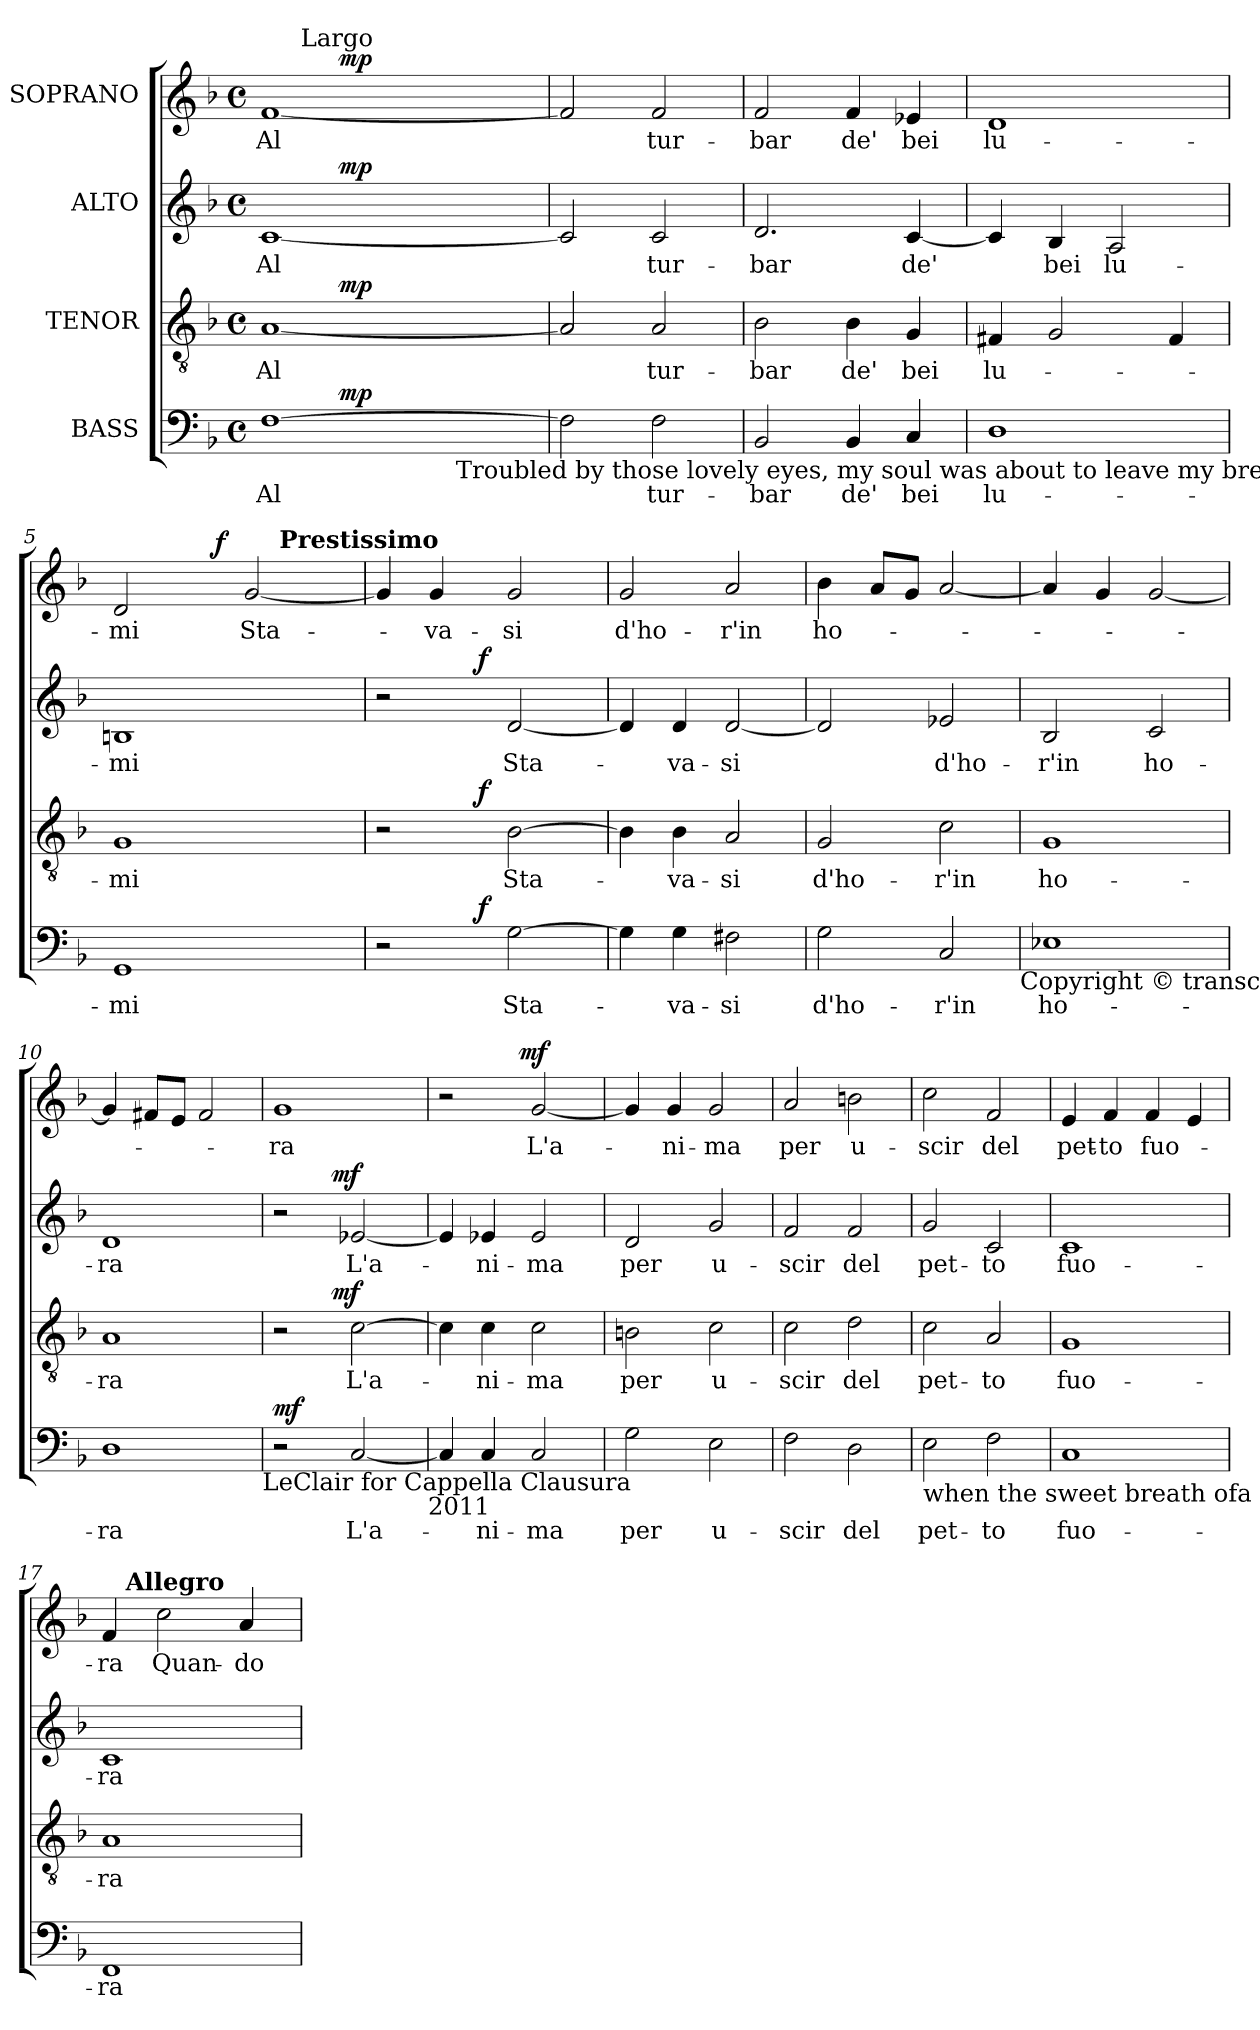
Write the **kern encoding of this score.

**kern	**text	**dynam	**kern	**text	**dynam	**kern	**text	**dynam	**kern	**text	**dynam
*part4	*part4	*part4	*part3	*part3	*part3	*part2	*part2	*part2	*part1	*part1	*part1
*staff4	*staff4	*staff4	*staff3	*staff3	*staff3	*staff2	*staff2	*staff2	*staff1	*staff1	*staff1
*I"BASS	*	*	*I"TENOR	*	*	*I"ALTO	*	*	*I"SOPRANO	*	*
*clefF4	*	*	*clefGv2	*	*	*clefG2	*	*	*clefG2	*	*
*k[b-]	*	*	*k[b-]	*	*	*k[b-]	*	*	*k[b-]	*	*
*F:	*	*	*F:	*	*	*F:	*	*	*F:	*	*
*M4/4	*	*	*M4/4	*	*	*M4/4	*	*	*M4/4	*	*
*met(c)	*	*	*met(c)	*	*	*met(c)	*	*	*met(c)	*	*
=1	=1	=1	=1	=1	=1	=1	=1	=1	=1	=1	=1
!	!LO:LY:b	!	!	!LO:LY:b	!	!	!LO:LY:b	!	!	!LO:LY:b	!
*^	*	*	*^	*	*	*^	*	*	*^	*	*
*	*^	*	*	*	*	*	*	*	*	*	*	*	*^	*	*
[>1F	4ryy	2ryy	Al	.	[<1A	4ryy	Al	.	[<1c	4ryy	Al	.	[<1f	4ryy	8ryy	Al	.
*	*	*	*	*	*	*	*	*	*	*	*	*	*MM80	*	*	*	*
!	!	!	!	!	!	!	!	!	!	!	!	!	!	!	!LO:TX:a:t=Largo	!	!
.	.	.	.	.	.	.	.	.	.	.	.	.	.	.	2..ryy	.	.
!	!	!	!	!LO:DY:a	!	!	!	!LO:DY:a	!	!	!	!LO:DY:a	!	!	!	!	!LO:DY:a
.	2.ryy	.	.	mp	.	2.ryy	.	mp	.	2.ryy	.	mp	.	2.ryy	.	.	mp
.	.	8ryy	.	.	.	.	.	.	.	.	.	.	.	.	.	.	.
.	.	32ryy	.	.	.	.	.	.	.	.	.	.	.	.	.	.	.
!	!	!LO:TX:b:t=Troubled by those lovely eyes, my soul was about to leave my breast	!	!	!	!	!	!	!	!	!	!	!	!	!	!	!
.	.	4ryy	.	.	.	.	.	.	.	.	.	.	.	.	.	.	.
.	.	16.ryy	.	.	.	.	.	.	.	.	.	.	.	.	.	.	.
*v	*v	*v	*	*	*	*	*	*	*v	*v	*	*	*v	*v	*v	*	*
*	*	*	*v	*v	*	*	*	*	*	*	*	*
=2	=2	=2	=2	=2	=2	=2	=2	=2	=2	=2	=2
2F\]	.	.	2A/]	.	.	2c/]	.	.	2f/]	.	.
!	!LO:LY:b	!	!	!LO:LY:b	!	!	!LO:LY:b	!	!	!LO:LY:b	!
2F\	tur-	.	2A/	tur-	.	2c/	tur-	.	2f/	tur-	.
=3	=3	=3	=3	=3	=3	=3	=3	=3	=3	=3	=3
!	!LO:LY:b	!	!	!LO:LY:b	!	!	!LO:LY:b	!	!	!LO:LY:b	!
2BB-/	-bar	.	2B-\	-bar	.	2.d/	-bar	.	2f/	-bar	.
!	!LO:LY:b	!	!	!LO:LY:b	!	!	!	!	!	!LO:LY:b	!
4BB-/	de'	.	4B-\	de'	.	.	.	.	4f/	de'	.
!	!LO:LY:b	!	!	!LO:LY:b	!	!	!LO:LY:b	!	!	!LO:LY:b	!
4C/	bei	.	4G/	bei	.	[<4c/	de'	.	4e-X/	bei	.
=4	=4	=4	=4	=4	=4	=4	=4	=4	=4	=4	=4
!	!LO:LY:b	!	!	!LO:LY:b	!	!	!	!	!	!LO:LY:b	!
1D	lu-	.	4F#X/	lu-	.	4c/]	.	.	1d	lu-	.
!	!	!	!	!	!	!	!LO:LY:b	!	!	!	!
.	.	.	2G/	.	.	4B-/	bei	.	.	.	.
!	!	!	!	!	!	!	!LO:LY:b	!	!	!	!
.	.	.	.	.	.	2A/	lu-	.	.	.	.
.	.	.	4F#/	.	.	.	.	.	.	.	.
=5	=5	=5	=5	=5	=5	=5	=5	=5	=5	=5	=5
!	!LO:LY:b	!	!	!LO:LY:b	!	!	!LO:LY:b	!	!	!LO:LY:b	!
*	*	*	*	*	*	*	*	*	*^	*	*
*	*	*	*	*	*	*	*	*	*	*^	*	*
1GG	-mi	.	1G	-mi	.	1Bn	-mi	.	2d/	4ryy	2ryy	-mi	.
.	.	.	.	.	.	.	.	.	.	8ryy	.	.	.
.	.	.	.	.	.	.	.	.	.	32ryy	.	.	.
!	!	!	!	!	!	!	!	!	!	!	!	!	!LO:DY:a
.	.	.	.	.	.	.	.	.	.	2ryy	.	.	f
!	!	!	!	!	!	!	!	!	!	!	!	!LO:LY:b	!
.	.	.	.	.	.	.	.	.	[<2g/	.	8ryy	Sta-	.
!	!	!	!	!	!	!	!	!	!	!	!LO:TX:a:B:t=Prestissimo	!	!
.	.	.	.	.	.	.	.	.	.	.	4.ryy	.	.
.	.	.	.	.	.	.	.	.	.	16.ryy	.	.	.
*	*	*	*	*	*	*	*	*	*v	*v	*v	*	*
=6	=6	=6	=6	=6	=6	=6	=6	=6	=6	=6	=6
*^	*	*	*^	*	*	*^	*	*	*	*	*
2r	4ryy	.	.	2r	4ryy	.	.	2r	4ryy	.	.	4g/]	.	.
!	!	!	!	!	!	!	!	!	!	!	!	!	!LO:LY:b	!
.	8ryy	.	.	.	8ryy	.	.	.	8ryy	.	.	4g/	-va-	.
.	32ryy	.	.	.	32ryy	.	.	.	32ryy	.	.	.	.	.
!	!	!	!LO:DY:a	!	!	!	!LO:DY:a	!	!	!	!LO:DY:a	!	!	!
.	2ryy	.	f	.	2ryy	.	f	.	2ryy	.	f	.	.	.
!	!	!LO:LY:b	!	!	!	!LO:LY:b	!	!	!	!LO:LY:b	!	!	!LO:LY:b	!
[<2G\	.	Sta-	.	[<2B-\	.	Sta-	.	[<2d/	.	Sta-	.	2g/	-si	.
.	16.ryy	.	.	.	16.ryy	.	.	.	16.ryy	.	.	.	.	.
!!LO:LB:g=z
=7	=7	=7	=7	=7	=7	=7	=7	=7	=7	=7	=7	=7	=7	=7
!	!	!	!	!	!	!	!	!	!	!	!	!	!LO:LY:b	!
*v	*v	*	*	*	*	*	*	*v	*v	*	*	*	*	*
*	*	*	*v	*v	*	*	*	*	*	*	*	*
4G\]	.	.	4B-\]	.	.	4d/]	.	.	2g/	d'ho-	.
!	!LO:LY:b	!	!	!LO:LY:b	!	!	!LO:LY:b	!	!	!	!
4G\	-va-	.	4B-\	-va-	.	4d/	-va-	.	.	.	.
!	!LO:LY:b	!	!	!LO:LY:b	!	!	!LO:LY:b	!	!	!LO:LY:b	!
2F#X\	-si	.	2A/	-si	.	[<2d/	-si	.	2a/	-r'in	.
=8	=8	=8	=8	=8	=8	=8	=8	=8	=8	=8	=8
!	!LO:LY:b	!	!	!LO:LY:b	!	!	!	!	!	!LO:LY:b	!
2G\	d'ho-	.	2G/	d'ho-	.	2d/]	.	.	4b-\	ho-	.
.	.	.	.	.	.	.	.	.	8a/L	.	.
.	.	.	.	.	.	.	.	.	8g/J	.	.
!	!LO:LY:b	!	!	!LO:LY:b	!	!	!LO:LY:b	!	!	!	!
2C/	-r'in	.	2c\	-r'in	.	2e-X/	d'ho-	.	[<2a/	.	.
!LO:TX:b:t=Copyright © transcriptionAmelia	!	!	!	!	!	!	!	!	!	!	!
=9	=9	=9	=9	=9	=9	=9	=9	=9	=9	=9	=9
!	!LO:LY:b	!	!	!LO:LY:b	!	!	!LO:LY:b	!	!	!	!
1E-X	ho-	.	1G	ho-	.	2B-/	-r'in	.	4a/]	.	.
.	.	.	.	.	.	.	.	.	4g/	.	.
!	!	!	!	!	!	!	!LO:LY:b	!	!	!	!
.	.	.	.	.	.	2c/	ho-	.	[<2g/	.	.
=10	=10	=10	=10	=10	=10	=10	=10	=10	=10	=10	=10
!	!LO:LY:b	!	!	!LO:LY:b	!	!	!LO:LY:b	!	!	!	!
1D	-ra	.	1A	-ra	.	1d	-ra	.	4g/]	.	.
.	.	.	.	.	.	.	.	.	8f#X/L	.	.
.	.	.	.	.	.	.	.	.	8e/J	.	.
.	.	.	.	.	.	.	.	.	2f#/	.	.
!LO:TX:b:t=LeClair for Cappella Clausura	!	!	!	!	!	!	!	!	!	!	!
=11	=11	=11	=11	=11	=11	=11	=11	=11	=11	=11	=11
!	!	!LO:DY:a	!	!	!	!	!	!	!	!LO:LY:b	!
*	*	*	*^	*	*	*^	*	*	*	*	*
2r	.	mf	2r	4..ryy	.	.	2r	4..ryy	.	.	1g	-ra	.
!	!	!	!	!	!	!LO:DY:a	!	!	!	!LO:DY:a	!	!	!
.	.	.	.	2ryy	.	mf	.	2ryy	.	mf	.	.	.
!	!LO:LY:b	!	!	!	!LO:LY:b	!	!	!	!LO:LY:b	!	!	!	!
[<2C/	L'a-	.	[>2c\	.	L'a-	.	[<2e-X/	.	L'a-	.	.	.	.
.	.	.	.	16ryy	.	.	.	16ryy	.	.	.	.	.
!LO:TX:b:t=2011	!	!	!	!	!	!	!	!	!	!	!	!	!
*	*	*	*v	*v	*	*	*	*	*	*	*	*	*
*	*	*	*	*	*	*v	*v	*	*	*	*	*
=12	=12	=12	=12	=12	=12	=12	=12	=12	=12	=12	=12
*	*	*	*	*	*	*	*	*	*^	*	*
4C/]	.	.	4c\]	.	.	4e-/]	.	.	2r	4...ryy	.	.
!	!LO:LY:b	!	!	!LO:LY:b	!	!	!LO:LY:b	!	!	!	!	!
4C/	-ni-	.	4c\	-ni-	.	4e-X/	-ni-	.	.	.	.	.
!	!	!	!	!	!	!	!	!	!	!	!	!LO:DY:a
.	.	.	.	.	.	.	.	.	.	2ryy	.	mf
!	!LO:LY:b	!	!	!LO:LY:b	!	!	!LO:LY:b	!	!	!	!LO:LY:b	!
2C/	-ma	.	2c\	-ma	.	2e-/	-ma	.	[>2g/	.	L'a-	.
.	.	.	.	.	.	.	.	.	.	32ryy	.	.
!!LO:PB:g=z
=13	=13	=13	=13	=13	=13	=13	=13	=13	=13	=13	=13	=13
!	!LO:LY:b	!	!	!LO:LY:b	!	!	!LO:LY:b	!	!	!	!	!
*	*	*	*	*	*	*	*	*	*v	*v	*	*
2G\	per	.	2Bn\	per	.	2d/	per	.	4g/]	.	.
!	!	!	!	!	!	!	!	!	!	!LO:LY:b	!
.	.	.	.	.	.	.	.	.	4g/	-ni-	.
!	!LO:LY:b	!	!	!LO:LY:b	!	!	!LO:LY:b	!	!	!LO:LY:b	!
2E\	u-	.	2c\	u-	.	2g/	u-	.	2g/	-ma	.
=14	=14	=14	=14	=14	=14	=14	=14	=14	=14	=14	=14
!	!LO:LY:b	!	!	!LO:LY:b	!	!	!LO:LY:b	!	!	!LO:LY:b	!
2F\	-scir	.	2c\	-scir	.	2f/	-scir	.	2a/	per	.
!	!LO:LY:b	!	!	!LO:LY:b	!	!	!LO:LY:b	!	!	!LO:LY:b	!
2D\	del	.	2d\	del	.	2f/	del	.	2bn\	u-	.
=15	=15	=15	=15	=15	=15	=15	=15	=15	=15	=15	=15
!LO:TX:b:t=when the sweet breath ofa gentle breeze	!	!	!	!	!	!	!	!	!	!	!
!	!LO:LY:b	!	!	!LO:LY:b	!	!	!LO:LY:b	!	!	!LO:LY:b	!
2E\	pet-	.	2c\	pet-	.	2g/	pet-	.	2cc\	-scir	.
!	!LO:LY:b	!	!	!LO:LY:b	!	!	!LO:LY:b	!	!	!LO:LY:b	!
2F\	-to	.	2A/	-to	.	2c/	-to	.	2f/	del	.
=16	=16	=16	=16	=16	=16	=16	=16	=16	=16	=16	=16
!	!LO:LY:b	!	!	!LO:LY:b	!	!	!LO:LY:b	!	!	!LO:LY:b	!
1C	fuo-	.	1G	fuo-	.	1c	fuo-	.	4e/	pet-	.
!	!	!	!	!	!	!	!	!	!	!LO:LY:b	!
.	.	.	.	.	.	.	.	.	4f/	-to	.
!	!	!	!	!	!	!	!	!	!	!LO:LY:b	!
.	.	.	.	.	.	.	.	.	4f/	fuo-	.
.	.	.	.	.	.	.	.	.	4e/	.	.
=17	=17	=17	=17	=17	=17	=17	=17	=17	=17	=17	=17
!	!LO:LY:b	!	!	!LO:LY:b	!	!	!LO:LY:b	!	!	!LO:LY:b	!
*	*	*	*	*	*	*	*	*	*^	*	*
1FF	-ra	.	1A	-ra	.	1c	-ra	.	4f/	16.ryy	-ra	.
!	!	!	!	!	!	!	!	!	!	!LO:TX:a:B:t=Allegro	!	!
.	.	.	.	.	.	.	.	.	.	2ryy	.	.
!	!	!	!	!	!	!	!	!	!	!	!LO:LY:b	!
.	.	.	.	.	.	.	.	.	2cc\	.	Quan-	.
.	.	.	.	.	.	.	.	.	.	4ryy	.	.
!	!	!	!	!	!	!	!	!	!	!	!LO:LY:b	!
.	.	.	.	.	.	.	.	.	4a/	.	-do	.
.	.	.	.	.	.	.	.	.	.	8ryy	.	.
.	.	.	.	.	.	.	.	.	.	32ryy	.	.
*	*	*	*	*	*	*	*	*	*v	*v	*	*
=	=	=	=	=	=	=	=	=	=	=	=
*-	*-	*-	*-	*-	*-	*-	*-	*-	*-	*-	*-
